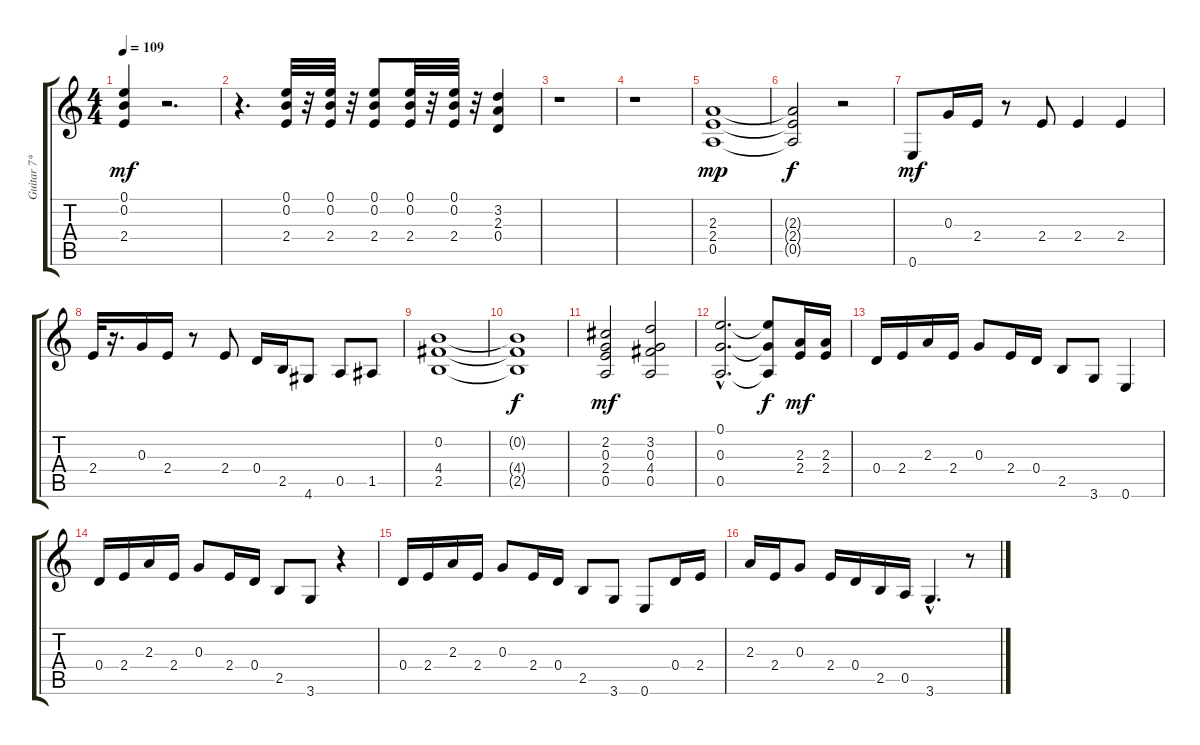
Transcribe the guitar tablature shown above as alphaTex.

\track ("Guitar 7*" "Guitar 7*") {instrument distortionguitar}
\staff {score tabs}
\tuning (E4 B3 G3 D3 A2 E2) {hide}
\ts (4 4)
\tempo 109
\clef g2
\ks c
(0.1 0.2 2.4).4{dy mf} r.2{d} |
r.4{d} (0.1 0.2 2.4).32 r.32 (0.1 0.2 2.4).32 r.32 (0.1 0.2 2.4).8 (0.1 0.2 2.4).32 r.32 (0.1 0.2 2.4).32 r.32 (3.2 2.3 0.4).4 |
r.1 |
r.1 |
(2.3 2.4 0.5).1{dy mp} |
(2.3{t} 2.4{t} 0.5{t}).2{dy f} r.2 |
0.6.8{dy mf} 0.3.16 2.4.16 r.8 2.4.8 2.4.4 2.4.4 |
2.4.32 r.16{d} 0.3.16 2.4.16 r.8 2.4.8 0.4.16 2.5.16 4.6.8 0.5.8 1.5.8 |
(0.2 4.4 2.5).1 |
(0.2{t} 4.4{t} 2.5{t}).1{dy f} |
(2.2 0.3 2.4 0.5).2{dy mf} (3.2 0.3 4.4 0.5).2 |
(0.1{hac} 0.3{hac} 0.5{hac}).2{d} (0.1{t} 0.3{t} 0.5{t}).8{dy f} (2.3 2.4).16{dy mf} (2.3 2.4).16 |
0.4.16 2.4.16 2.3.16 2.4.16 0.3.8 2.4.16 0.4.16 2.5.8 3.6.8 0.6.4 |
0.4.16 2.4.16 2.3.16 2.4.16 0.3.8 2.4.16 0.4.16 2.5.8 3.6.8 r.4 |
0.4.16 2.4.16 2.3.16 2.4.16 0.3.8 2.4.16 0.4.16 2.5.8 3.6.8 0.6.8 0.4.16 2.4.16 |
2.3.16 2.4.16 0.3.8 2.4.16 0.4.16 2.5.16 0.5.16 3.6{hac}.4{d} r.8
